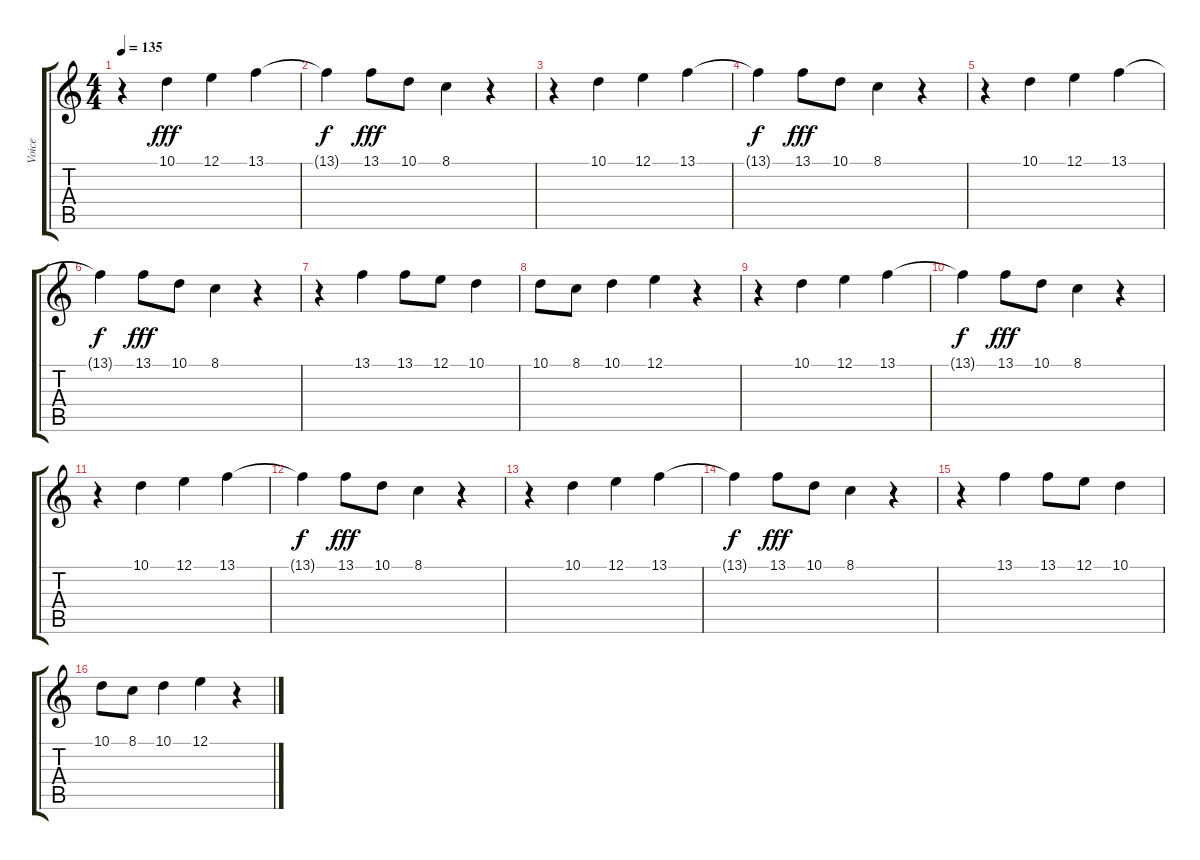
\track ("Voice" "Voice") {instrument choiraahs}
\staff {score tabs}
\tuning (E4 B3 G3 D3 A2 E2) {hide}
\ts (4 4)
\tempo 135
\clef g2
\ks c
r.4{dy fff} 10.1.4 12.1.4 13.1.4 |
13.1{t}.4{dy f} 13.1.8{dy fff} 10.1.8 8.1.4 r.4 |
r.4 10.1.4 12.1.4 13.1.4 |
13.1{t}.4{dy f} 13.1.8{dy fff} 10.1.8 8.1.4 r.4 |
r.4 10.1.4 12.1.4 13.1.4 |
13.1{t}.4{dy f} 13.1.8{dy fff} 10.1.8 8.1.4 r.4 |
r.4 13.1.4 13.1.8 12.1.8 10.1.4 |
10.1.8 8.1.8 10.1.4 12.1.4 r.4 |
r.4 10.1.4 12.1.4 13.1.4 |
13.1{t}.4{dy f} 13.1.8{dy fff} 10.1.8 8.1.4 r.4 |
r.4 10.1.4 12.1.4 13.1.4 |
13.1{t}.4{dy f} 13.1.8{dy fff} 10.1.8 8.1.4 r.4 |
r.4 10.1.4 12.1.4 13.1.4 |
13.1{t}.4{dy f} 13.1.8{dy fff} 10.1.8 8.1.4 r.4 |
r.4 13.1.4 13.1.8 12.1.8 10.1.4 |
10.1.8 8.1.8 10.1.4 12.1.4 r.4
